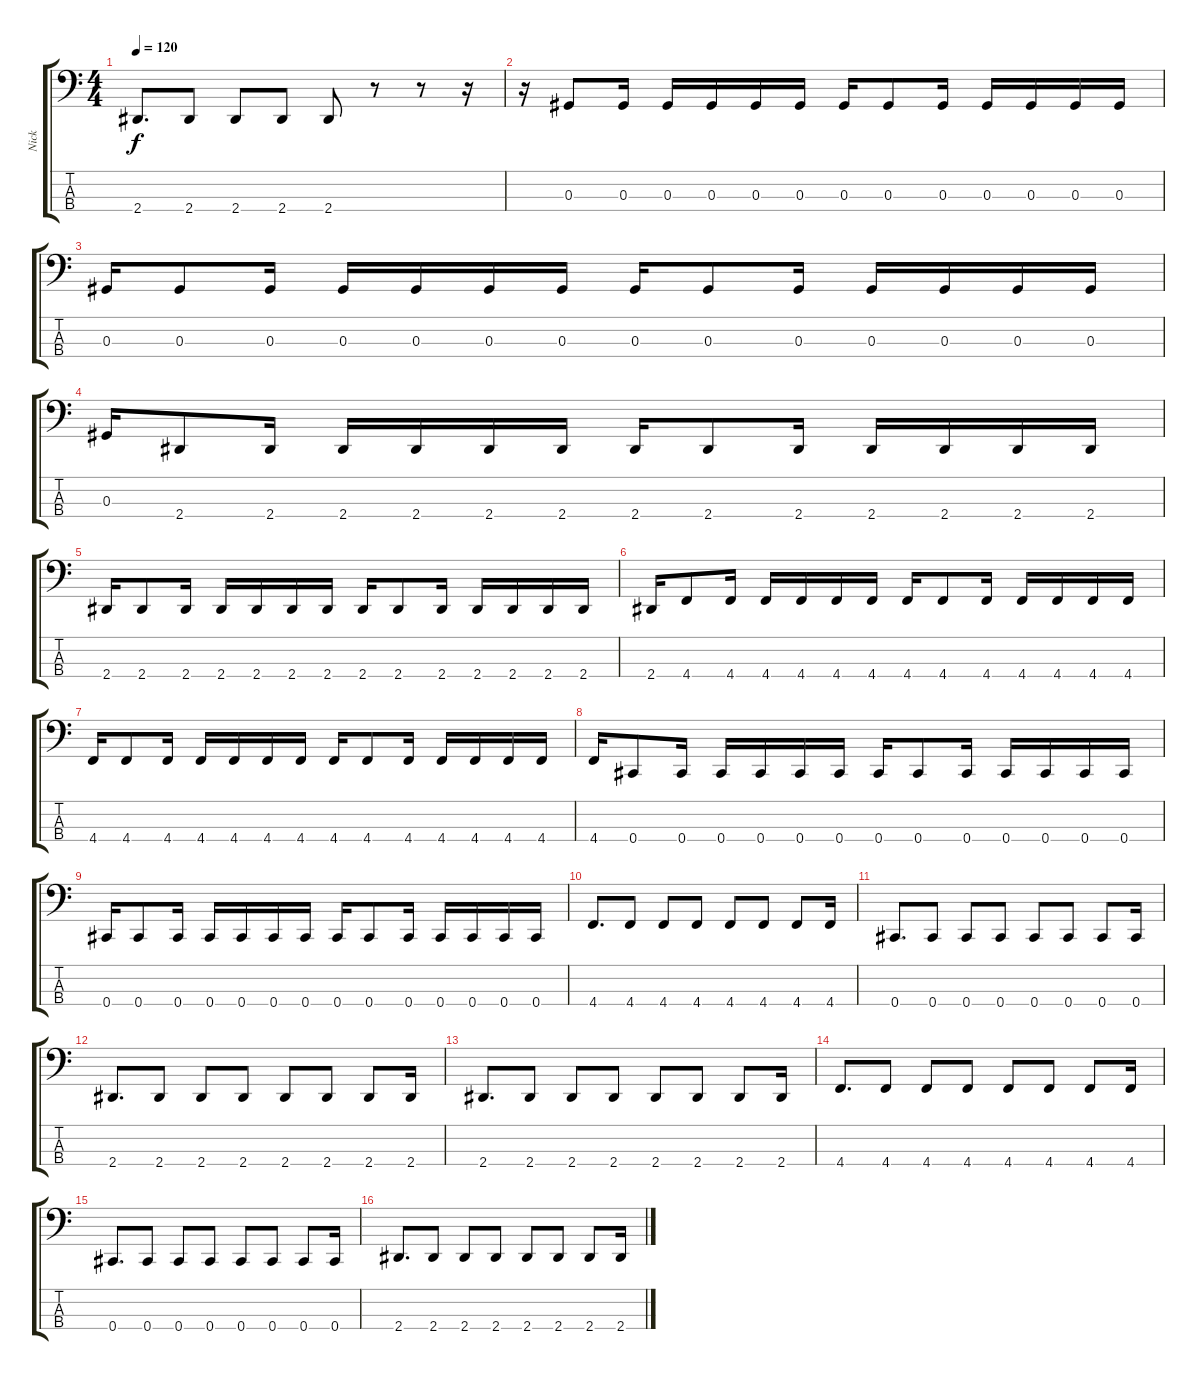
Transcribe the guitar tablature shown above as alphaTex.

\track ("Nick" "Nick") {instrument electricbasspick}
\staff {score tabs}
\tuning (Gb2 Db2 Ab1 Db1) {hide}
\ts (4 4)
\tempo 120
\clef f4
\ks c
2.4.8{d dy f} 2.4.8 2.4.8 2.4.8 2.4.8 r.8 r.8 r.16 |
r.16 0.3.8 0.3.16 0.3.16 0.3.16 0.3.16 0.3.16 0.3.16 0.3.8 0.3.16 0.3.16 0.3.16 0.3.16 0.3.16 |
0.3.16 0.3.8 0.3.16 0.3.16 0.3.16 0.3.16 0.3.16 0.3.16 0.3.8 0.3.16 0.3.16 0.3.16 0.3.16 0.3.16 |
0.3.16 2.4.8 2.4.16 2.4.16 2.4.16 2.4.16 2.4.16 2.4.16 2.4.8 2.4.16 2.4.16 2.4.16 2.4.16 2.4.16 |
2.4.16 2.4.8 2.4.16 2.4.16 2.4.16 2.4.16 2.4.16 2.4.16 2.4.8 2.4.16 2.4.16 2.4.16 2.4.16 2.4.16 |
2.4.16 4.4.8 4.4.16 4.4.16 4.4.16 4.4.16 4.4.16 4.4.16 4.4.8 4.4.16 4.4.16 4.4.16 4.4.16 4.4.16 |
4.4.16 4.4.8 4.4.16 4.4.16 4.4.16 4.4.16 4.4.16 4.4.16 4.4.8 4.4.16 4.4.16 4.4.16 4.4.16 4.4.16 |
4.4.16 0.4.8 0.4.16 0.4.16 0.4.16 0.4.16 0.4.16 0.4.16 0.4.8 0.4.16 0.4.16 0.4.16 0.4.16 0.4.16 |
0.4.16 0.4.8 0.4.16 0.4.16 0.4.16 0.4.16 0.4.16 0.4.16 0.4.8 0.4.16 0.4.16 0.4.16 0.4.16 0.4.16 |
4.4.8{d} 4.4.8 4.4.8 4.4.8 4.4.8 4.4.8 4.4.8 4.4.16 |
0.4.8{d} 0.4.8 0.4.8 0.4.8 0.4.8 0.4.8 0.4.8 0.4.16 |
2.4.8{d} 2.4.8 2.4.8 2.4.8 2.4.8 2.4.8 2.4.8 2.4.16 |
2.4.8{d} 2.4.8 2.4.8 2.4.8 2.4.8 2.4.8 2.4.8 2.4.16 |
4.4.8{d} 4.4.8 4.4.8 4.4.8 4.4.8 4.4.8 4.4.8 4.4.16 |
0.4.8{d} 0.4.8 0.4.8 0.4.8 0.4.8 0.4.8 0.4.8 0.4.16 |
2.4.8{d} 2.4.8 2.4.8 2.4.8 2.4.8 2.4.8 2.4.8 2.4.16
